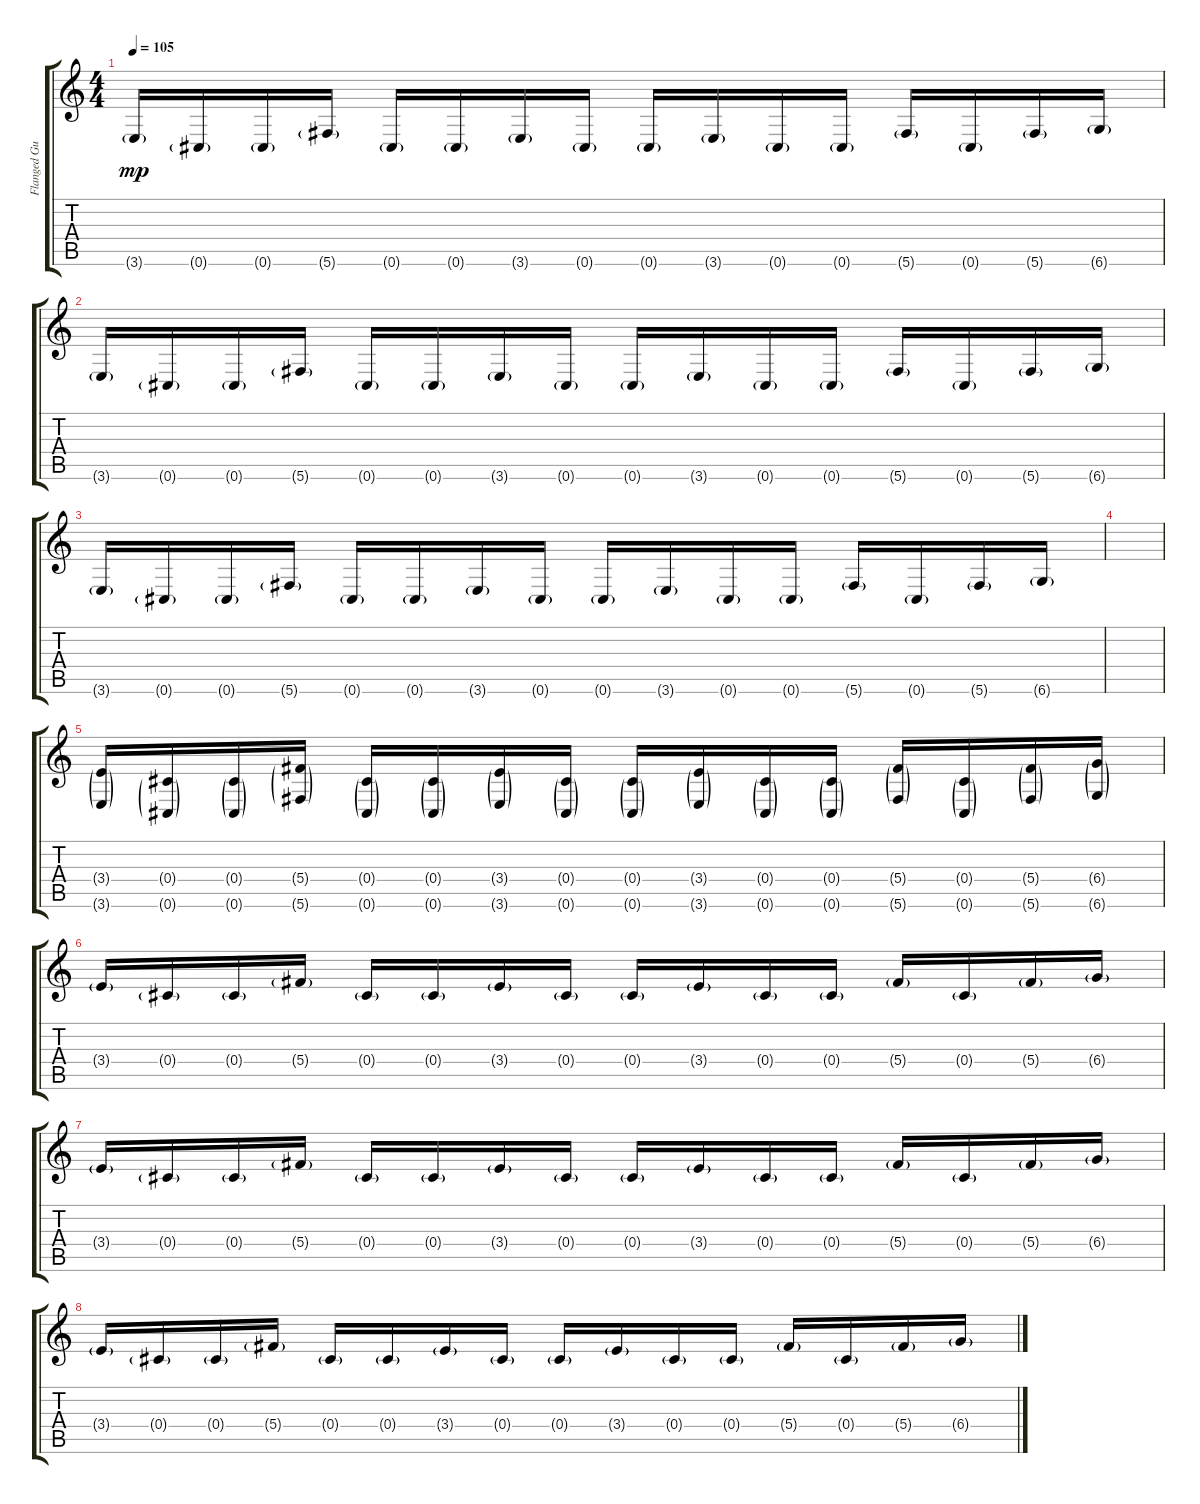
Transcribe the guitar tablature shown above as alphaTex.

\track ("Flanged Guitar-Dan " "Flanged Gu") {instrument distortionguitar}
\staff {score tabs}
\tuning (Eb4 Bb3 Gb3 Db3 Ab2 Db2) {hide}
\ts (4 4)
\tempo 105
\clef g2
\ks c
3.6{g}.16{dy mp} 0.6{g}.16 0.6{g}.16 5.6{g}.16 0.6{g}.16 0.6{g}.16 3.6{g}.16 0.6{g}.16 0.6{g}.16 3.6{g}.16 0.6{g}.16 0.6{g}.16 5.6{g}.16 0.6{g}.16 5.6{g}.16 6.6{g}.16 |
3.6{g}.16 0.6{g}.16 0.6{g}.16 5.6{g}.16 0.6{g}.16 0.6{g}.16 3.6{g}.16 0.6{g}.16 0.6{g}.16 3.6{g}.16 0.6{g}.16 0.6{g}.16 5.6{g}.16 0.6{g}.16 5.6{g}.16 6.6{g}.16 |
3.6{g}.16 0.6{g}.16 0.6{g}.16 5.6{g}.16 0.6{g}.16 0.6{g}.16 3.6{g}.16 0.6{g}.16 0.6{g}.16 3.6{g}.16 0.6{g}.16 0.6{g}.16 5.6{g}.16 0.6{g}.16 5.6{g}.16 6.6{g}.16 |
|
(3.4{g} 3.6{g}).16 (0.4{g} 0.6{g}).16 (0.4{g} 0.6{g}).16 (5.4{g} 5.6{g}).16 (0.4{g} 0.6{g}).16 (0.4{g} 0.6{g}).16 (3.4{g} 3.6{g}).16 (0.4{g} 0.6{g}).16 (0.4{g} 0.6{g}).16 (3.4{g} 3.6{g}).16 (0.4{g} 0.6{g}).16 (0.4{g} 0.6{g}).16 (5.4{g} 5.6{g}).16 (0.4{g} 0.6{g}).16 (5.4{g} 5.6{g}).16 (6.4{g} 6.6{g}).16 |
3.4{g}.16 0.4{g}.16 0.4{g}.16 5.4{g}.16 0.4{g}.16 0.4{g}.16 3.4{g}.16 0.4{g}.16 0.4{g}.16 3.4{g}.16 0.4{g}.16 0.4{g}.16 5.4{g}.16 0.4{g}.16 5.4{g}.16 6.4{g}.16 |
3.4{g}.16 0.4{g}.16 0.4{g}.16 5.4{g}.16 0.4{g}.16 0.4{g}.16 3.4{g}.16 0.4{g}.16 0.4{g}.16 3.4{g}.16 0.4{g}.16 0.4{g}.16 5.4{g}.16 0.4{g}.16 5.4{g}.16 6.4{g}.16 |
3.4{g}.16 0.4{g}.16 0.4{g}.16 5.4{g}.16 0.4{g}.16 0.4{g}.16 3.4{g}.16 0.4{g}.16 0.4{g}.16 3.4{g}.16 0.4{g}.16 0.4{g}.16 5.4{g}.16 0.4{g}.16 5.4{g}.16 6.4{g}.16
